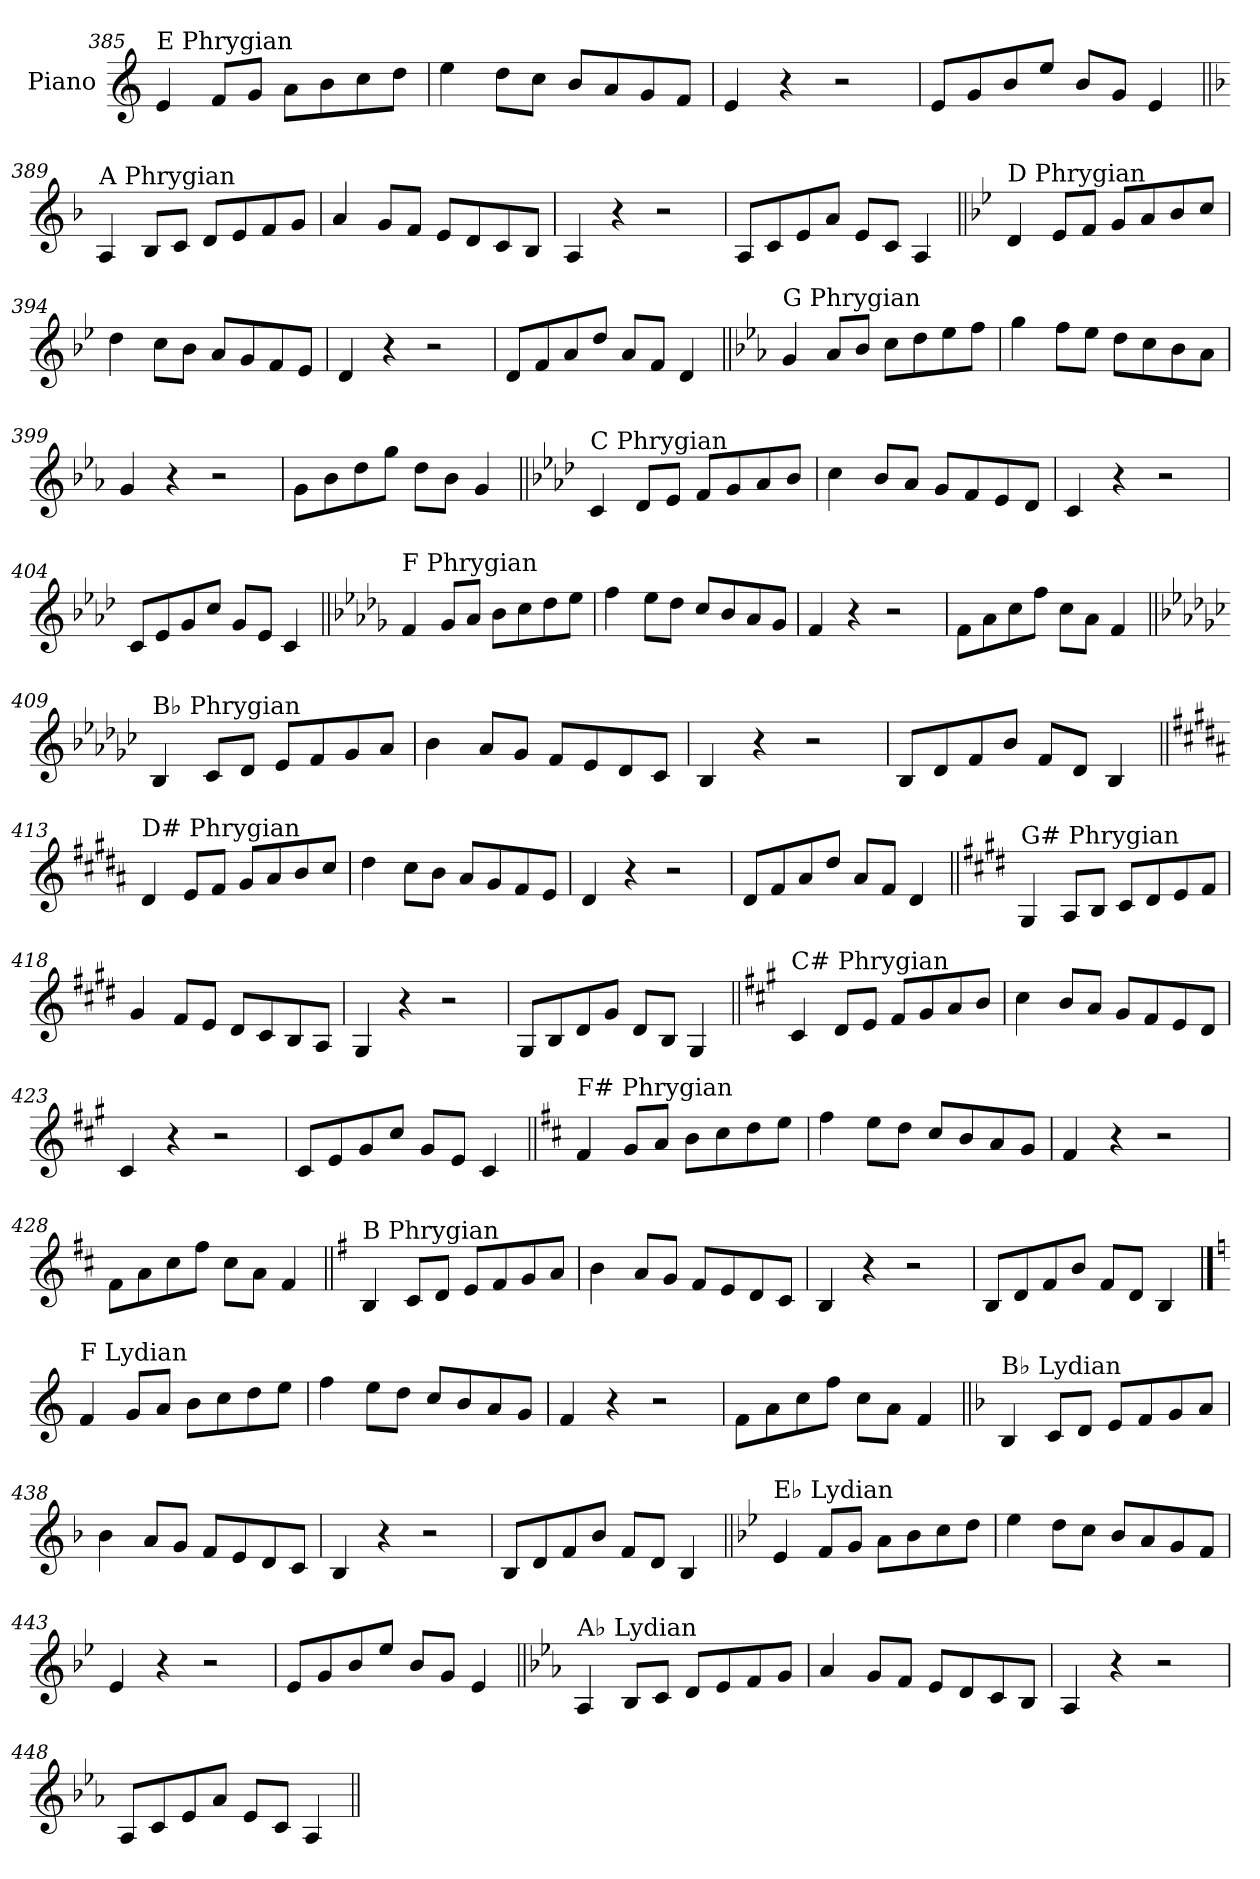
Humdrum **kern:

**kern
*part1
*staff1
*I"Piano
*I'Pno.
!!LO:PB:g=z
*clefG2
*k[]
=385
!LO:TX:a:t=E Phrygian
4e/
8f/L
8g/J
8a\L
8b\
8cc\
8dd\J
=386
4ee\
8dd\L
8cc\J
8b/L
8a/
8g/
8f/J
=387
4e/
4r
2r
=388
8e/L
8g/
8b/
8ee/J
8b/L
8g/J
4e/
!!LO:LB:g=z
=389||
*k[b-]
!LO:TX:a:t=A Phrygian
4A/
8B-/L
8c/J
8d/L
8e/
8f/
8g/J
=390
4a/
8g/L
8f/J
8e/L
8d/
8c/
8B-/J
=391
4A/
4r
2r
=392
8A/L
8c/
8e/
8a/J
8e/L
8c/J
4A/
!!LO:LB:g=z
=393||
*k[b-e-]
!LO:TX:a:t=D Phrygian
4d/
8e-/L
8f/J
8g/L
8a/
8b-/
8cc/J
=394
4dd\
8cc\L
8b-\J
8a/L
8g/
8f/
8e-/J
=395
4d/
4r
2r
=396
8d/L
8f/
8a/
8dd/J
8a/L
8f/J
4d/
!!LO:LB:g=z
=397||
*k[b-e-a-]
!LO:TX:a:t=G Phrygian
4g/
8a-/L
8b-/J
8cc\L
8dd\
8ee-\
8ff\J
=398
4gg\
8ff\L
8ee-\J
8dd\L
8cc\
8b-\
8a-\J
=399
4g/
4r
2r
=400
8g\L
8b-\
8dd\
8gg\J
8dd\L
8b-\J
4g/
!!LO:LB:g=z
=401||
*k[b-e-a-d-]
!LO:TX:a:t=C Phrygian
4c/
8d-/L
8e-/J
8f/L
8g/
8a-/
8b-/J
=402
4cc\
8b-/L
8a-/J
8g/L
8f/
8e-/
8d-/J
=403
4c/
4r
2r
=404
8c/L
8e-/
8g/
8cc/J
8g/L
8e-/J
4c/
!!LO:LB:g=z
=405||
*k[b-e-a-d-g-]
!LO:TX:a:t=F Phrygian
4f/
8g-/L
8a-/J
8b-\L
8cc\
8dd-\
8ee-\J
=406
4ff\
8ee-\L
8dd-\J
8cc/L
8b-/
8a-/
8g-/J
=407
4f/
4r
2r
=408
8f\L
8a-\
8cc\
8ff\J
8cc\L
8a-\J
4f/
!!LO:LB:g=z
=409||
*k[b-e-a-d-g-c-]
!LO:TX:a:t=B♭ Phrygian
4B-/
8c-/L
8d-/J
8e-/L
8f/
8g-/
8a-/J
=410
4b-\
8a-/L
8g-/J
8f/L
8e-/
8d-/
8c-/J
=411
4B-/
4r
2r
=412
8B-/L
8d-/
8f/
8b-/J
8f/L
8d-/J
4B-/
!!LO:LB:g=z
=413||
*k[f#c#g#d#a#]
!LO:TX:a:t=D# Phrygian
4d#/
8e/L
8f#/J
8g#/L
8a#/
8b/
8cc#/J
=414
4dd#\
8cc#\L
8b\J
8a#/L
8g#/
8f#/
8e/J
=415
4d#/
4r
2r
=416
8d#/L
8f#/
8a#/
8dd#/J
8a#/L
8f#/J
4d#/
!!LO:LB:g=z
=417||
*k[f#c#g#d#]
!LO:TX:a:t=G# Phrygian
4G#/
8A/L
8B/J
8c#/L
8d#/
8e/
8f#/J
=418
4g#/
8f#/L
8e/J
8d#/L
8c#/
8B/
8A/J
=419
4G#/
4r
2r
=420
8G#/L
8B/
8d#/
8g#/J
8d#/L
8B/J
4G#/
!!LO:LB:g=z
=421||
*k[f#c#g#]
!LO:TX:a:t=C# Phrygian
4c#/
8d/L
8e/J
8f#/L
8g#/
8a/
8b/J
=422
4cc#\
8b/L
8a/J
8g#/L
8f#/
8e/
8d/J
=423
4c#/
4r
2r
=424
8c#/L
8e/
8g#/
8cc#/J
8g#/L
8e/J
4c#/
!!LO:LB:g=z
=425||
*k[f#c#]
!LO:TX:a:t=F# Phrygian
4f#/
8g/L
8a/J
8b\L
8cc#\
8dd\
8ee\J
=426
4ff#\
8ee\L
8dd\J
8cc#/L
8b/
8a/
8g/J
=427
4f#/
4r
2r
=428
8f#\L
8a\
8cc#\
8ff#\J
8cc#\L
8a\J
4f#/
!!LO:LB:g=z
=429||
*k[f#]
!LO:TX:a:t=B Phrygian
4B/
8c/L
8d/J
8e/L
8f#/
8g/
8a/J
=430
4b\
8a/L
8g/J
8f#/L
8e/
8d/
8c/J
=431
4B/
4r
2r
=432
8B/L
8d/
8f#/
8b/J
8f#/L
8d/J
4B/
!!LO:PB:g=z
==433
*k[]
!LO:TX:a:t=F Lydian
4f/
8g/L
8a/J
8b\L
8cc\
8dd\
8ee\J
=434
4ff\
8ee\L
8dd\J
8cc/L
8b/
8a/
8g/J
=435
4f/
4r
2r
=436
8f\L
8a\
8cc\
8ff\J
8cc\L
8a\J
4f/
!!LO:LB:g=z
=437||
*k[b-]
!LO:TX:a:t=B♭ Lydian
4B-/
8c/L
8d/J
8e/L
8f/
8g/
8a/J
=438
4b-\
8a/L
8g/J
8f/L
8e/
8d/
8c/J
=439
4B-/
4r
2r
=440
8B-/L
8d/
8f/
8b-/J
8f/L
8d/J
4B-/
!!LO:LB:g=z
=441||
*k[b-e-]
!LO:TX:a:t=E♭ Lydian
4e-/
8f/L
8g/J
8a\L
8b-\
8cc\
8dd\J
=442
4ee-\
8dd\L
8cc\J
8b-/L
8a/
8g/
8f/J
=443
4e-/
4r
2r
=444
8e-/L
8g/
8b-/
8ee-/J
8b-/L
8g/J
4e-/
!!LO:LB:g=z
=445||
*k[b-e-a-]
!LO:TX:a:t=A♭ Lydian
4A-/
8B-/L
8c/J
8d/L
8e-/
8f/
8g/J
=446
4a-/
8g/L
8f/J
8e-/L
8d/
8c/
8B-/J
=447
4A-/
4r
2r
=448
8A-/L
8c/
8e-/
8a-/J
8e-/L
8c/J
4A-/
=||
*-
